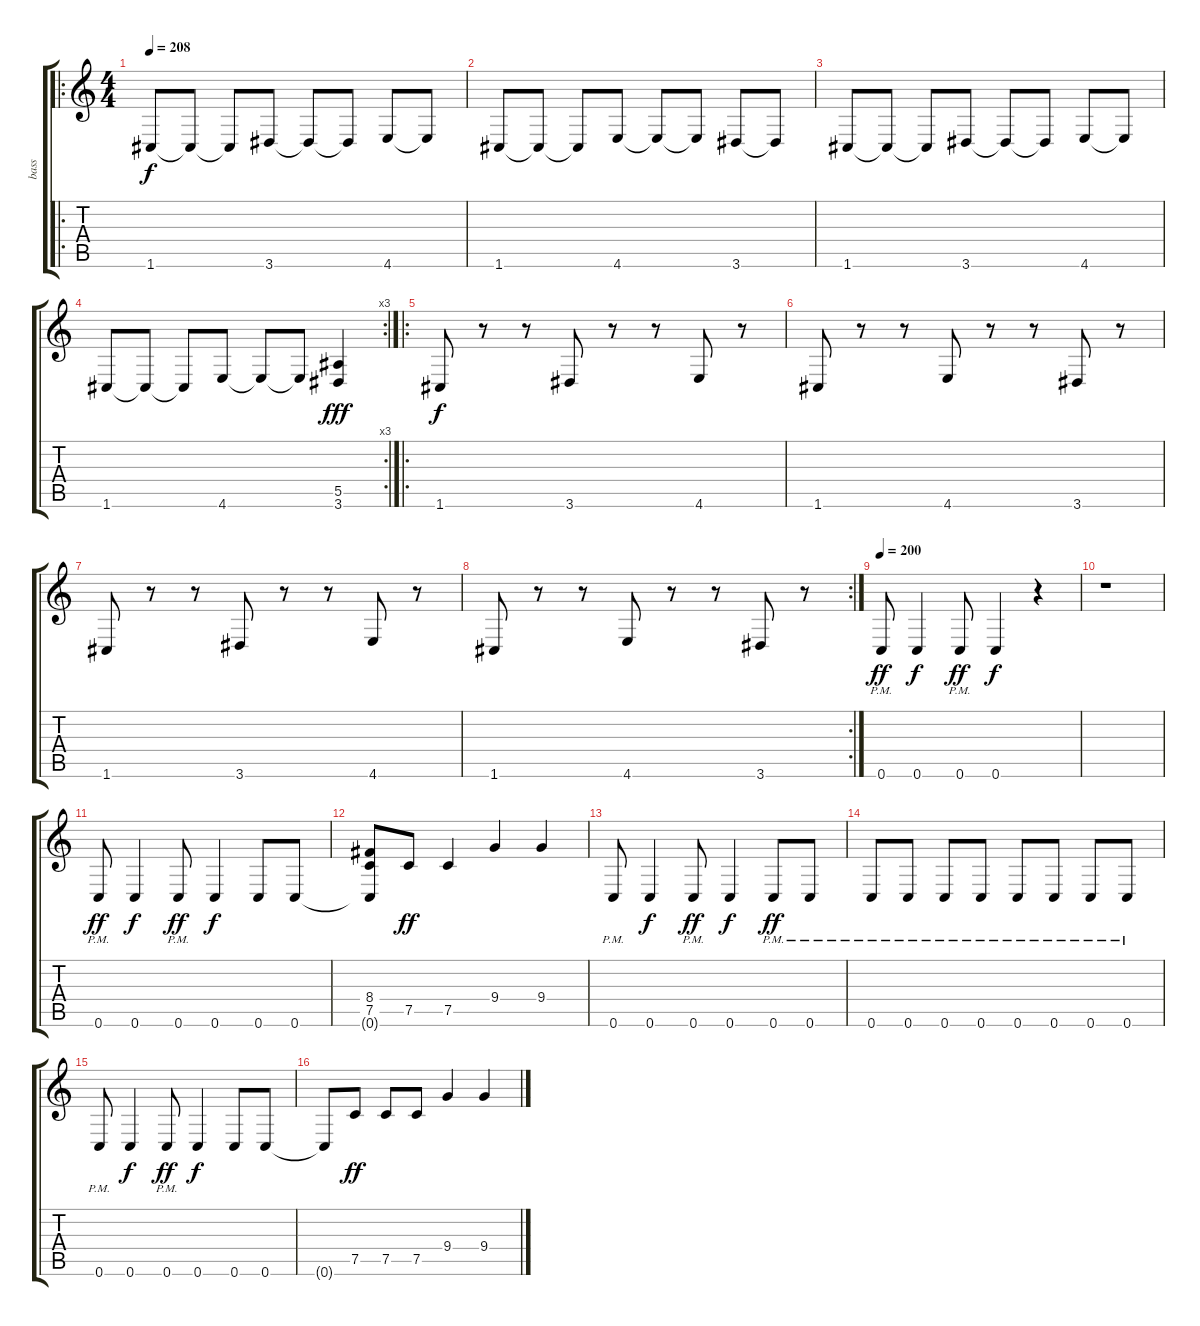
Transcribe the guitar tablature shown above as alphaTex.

\track ("bass" "bass") {instrument slapbass1}
\staff {score tabs}
\tuning (C4 G3 Eb3 Bb2 F2 C2) {hide}
\ro
\ts (4 4)
\tempo 208
\clef g2
\ks c
1.6.8{dy f} 1.6{t}.8 1.6{t}.8 3.6.8 3.6{t}.8 3.6{t}.8 4.6.8 4.6{t}.8 |
1.6.8 1.6{t}.8 1.6{t}.8 4.6.8 4.6{t}.8 4.6{t}.8 3.6.8 3.6{t}.8 |
1.6.8 1.6{t}.8 1.6{t}.8 3.6.8 3.6{t}.8 3.6{t}.8 4.6.8 4.6{t}.8 |
\rc 3
1.6.8 1.6{t}.8 1.6{t}.8 4.6.8 4.6{t}.8 4.6{t}.8 (5.5 3.6).4{dy fff} |
\ro
1.6.8{dy f} r.8 r.8 3.6.8 r.8 r.8 4.6.8 r.8 |
1.6.8 r.8 r.8 4.6.8 r.8 r.8 3.6.8 r.8 |
1.6.8 r.8 r.8 3.6.8 r.8 r.8 4.6.8 r.8 |
\rc 2
1.6.8 r.8 r.8 4.6.8 r.8 r.8 3.6.8 r.8 |
\tempo 200
0.6{pm}.8{dy ff} 0.6.4{dy f} 0.6{pm}.8{dy ff} 0.6.4{dy f} r.4 |
r.1 |
0.6{pm}.8{dy ff} 0.6.4{dy f} 0.6{pm}.8{dy ff} 0.6.4{dy f} 0.6.8 0.6.8 |
(8.4 7.5 0.6{t}).8 7.5.8{dy ff} 7.5.4 9.4.4 9.4.4 |
0.6{pm}.8 0.6.4{dy f} 0.6{pm}.8{dy ff} 0.6.4{dy f} 0.6{pm}.8{dy ff} 0.6{pm}.8 |
0.6{pm}.8 0.6{pm}.8 0.6{pm}.8 0.6{pm}.8 0.6{pm}.8 0.6{pm}.8 0.6{pm}.8 0.6{pm}.8 |
0.6{pm}.8 0.6.4{dy f} 0.6{pm}.8{dy ff} 0.6.4{dy f} 0.6.8 0.6.8 |
0.6{t}.8 7.5.8{dy ff} 7.5.8 7.5.8 9.4.4 9.4.4
